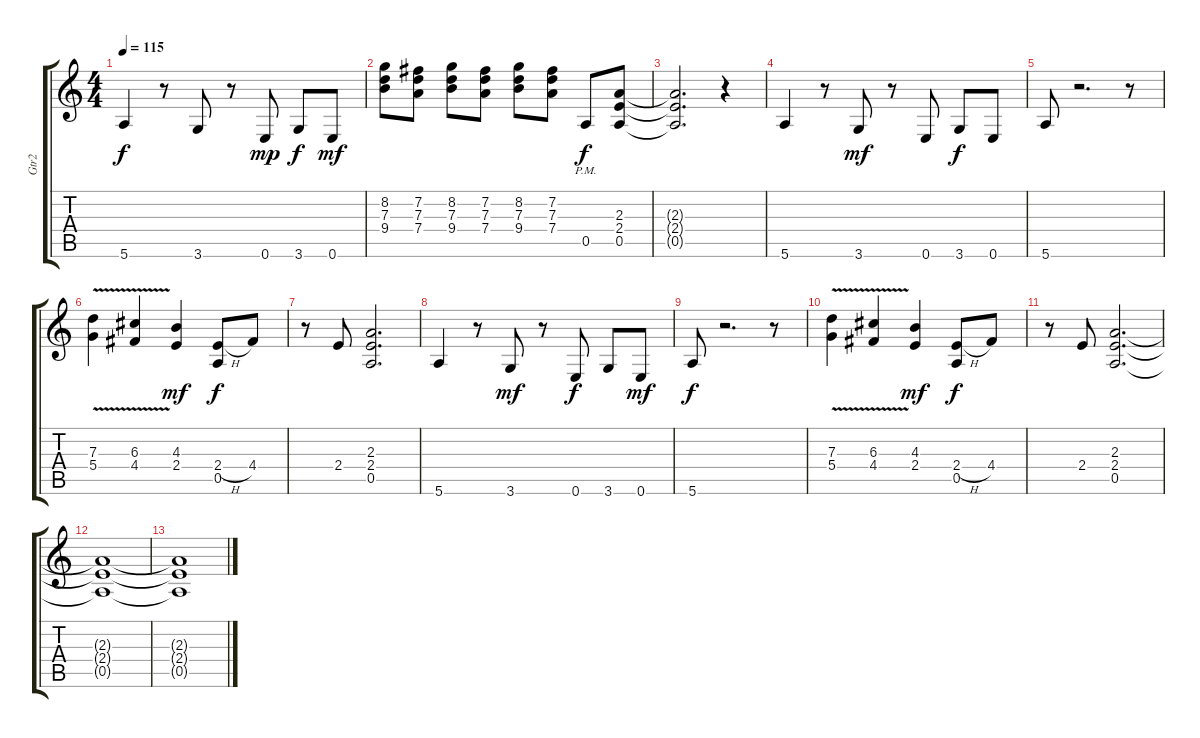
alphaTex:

\track ("Gtr2" "Gtr2") {instrument distortionguitar}
\staff {score tabs}
\tuning (E4 B3 G3 D3 A2 E2) {hide}
\ts (4 4)
\tempo 115
\clef g2
\ks c
5.6.4{dy f} r.8 3.6.8 r.8 0.6.8{dy mp} 3.6.8{dy f} 0.6.8{dy mf} |
(8.2 7.3 9.4).8 (7.2 7.3 7.4).8 (8.2 7.3 9.4).8 (7.2 7.3 7.4).8 (8.2 7.3 9.4).8 (7.2 7.3 7.4).8 0.5{pm}.8{dy f} (2.3 2.4 0.5).8 |
(2.3{t} 2.4{t} 0.5{t}).2{d} r.4 |
5.6.4 r.8 3.6.8{dy mf} r.8 0.6.8 3.6.8{dy f} 0.6.8 |
5.6.8 r.2{d} r.8 |
(7.3{v} 5.4{v}).4 (6.3{v} 4.4{v}).4 (4.3 2.4).4{dy mf} (2.4{h} 0.5).8{dy f} 4.4.8 |
r.8 2.4.8 (2.3 2.4 0.5).2{d} |
5.6.4 r.8 3.6.8{dy mf} r.8 0.6.8{dy f} 3.6.8 0.6.8{dy mf} |
5.6.8{dy f} r.2{d} r.8 |
(7.3{v} 5.4{v}).4 (6.3{v} 4.4{v}).4 (4.3 2.4).4{dy mf} (2.4{h} 0.5).8{dy f} 4.4.8 |
r.8 2.4.8 (2.3 2.4 0.5).2{d} |
(2.3{t} 2.4{t} 0.5{t}).1 |
(2.3{t} 2.4{t} 0.5{t}).1
